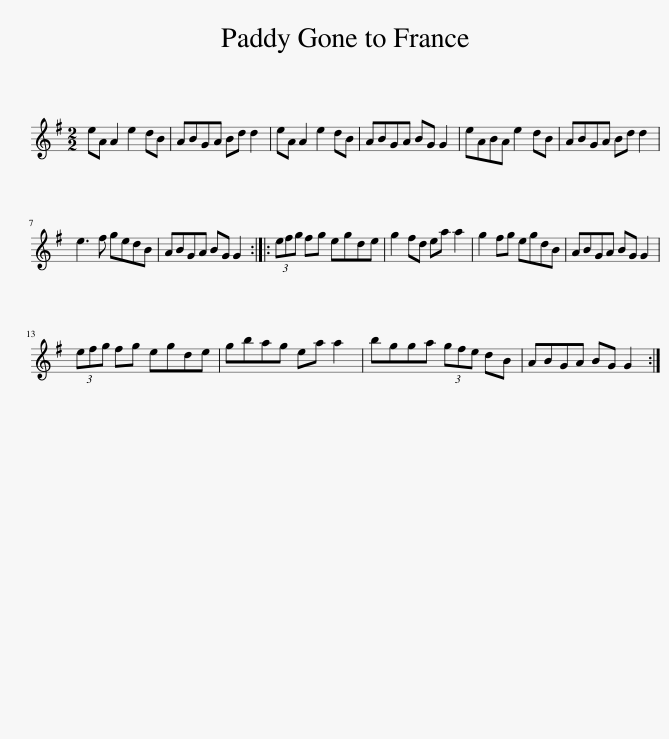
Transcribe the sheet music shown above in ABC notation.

X:1
L:1/8
M:2/2
I:linebreak $
K:G
V:1 treble
V:1
 eA A2 e2 dB | ABGA Bd d2 | eA A2 e2 dB | ABGA BG G2 | eABA e2 dB | %5
 ABGA Bd d2 |$ e3 f gedB | ABGA BG G2 :: (3efg fg egde | g2 fd ea a2 | %10
 g2 fg egdB | ABGA BG G2 |$ (3efg fg egde | gbag ea a2 | bgga (3gfe dB | %15
 ABGA BG G2 :| %16
